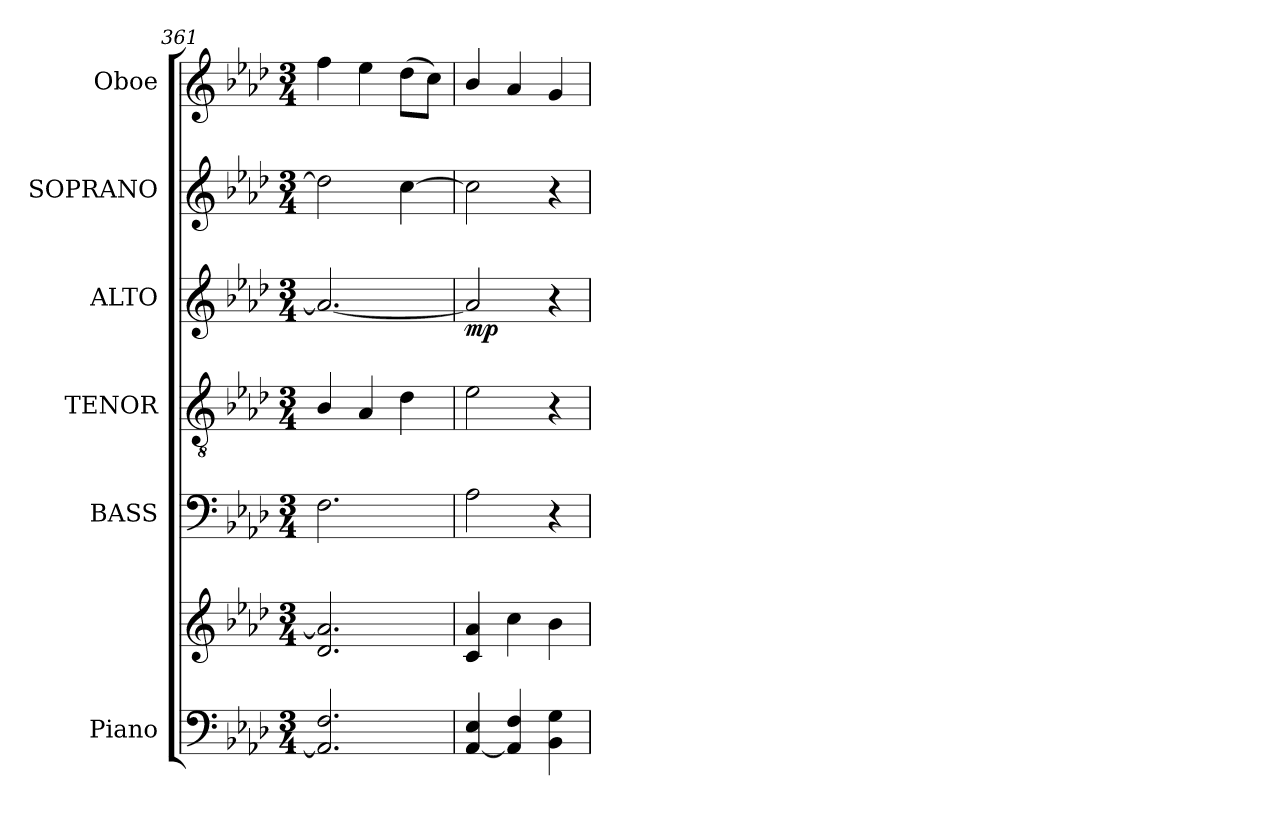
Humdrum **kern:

**kern	**kern	**kern	**kern	**kern	**dynam	**kern	**kern
*part6	*part6	*part5	*part4	*part3	*part3	*part2	*part1
*staff7	*staff6	*staff5	*staff4	*staff3	*staff3	*staff2	*staff1
*I"Piano	*	*I"BASS	*I"TENOR	*I"ALTO	*	*I"SOPRANO	*I"Oboe
*I'Pno.	*	*I'B.	*I'T.	*I'A.	*	*I'S.	*I'Ob.
!!LO:LB:g=z
*clefF4	*clefG2	*clefF4	*clefGv2	*clefG2	*	*clefG2	*clefG2
*	*	*	*ITrd7c12	*	*	*	*
*k[b-e-a-d-]	*k[b-e-a-d-]	*k[b-e-a-d-]	*k[b-e-a-d-]	*k[b-e-a-d-]	*	*k[b-e-a-d-]	*k[b-e-a-d-]
*A-:	*A-:	*A-:	*A-:	*A-:	*	*A-:	*A-:
*M3/4	*M3/4	*M3/4	*M3/4	*M3/4	*	*M3/4	*M3/4
=361	=361	=361	=361	=361	=361	=361	=361
2.AA-i/] 2.Fi	2.d-i/ 2.a-i]	2.Fi\	4BB-i/	2.a-i/_	.	2dd-i\]	4ffi\
.	.	.	4AA-i/	.	.	.	4ee-i\
.	.	.	4D-i\	.	.	[4cci\	(8dd-i\L
.	.	.	.	.	.	.	8cci\J)
=362	=362	=362	=362	=362	=362	=362	=362
[4AA-i/ 4E-i	4ci/ 4a-i	2A-i\	2E-i\	2a-i/]	mp	2cci\]	4b-i/
4AA-i/] 4Fi	4cci\	.	.	.	.	.	4a-i/
4BB-i\ 4Gi	4b-i\	4r	4r	4r	.	4r	4gi/
=	=	=	=	=	=	=	=
*-	*-	*-	*-	*-	*-	*-	*-
